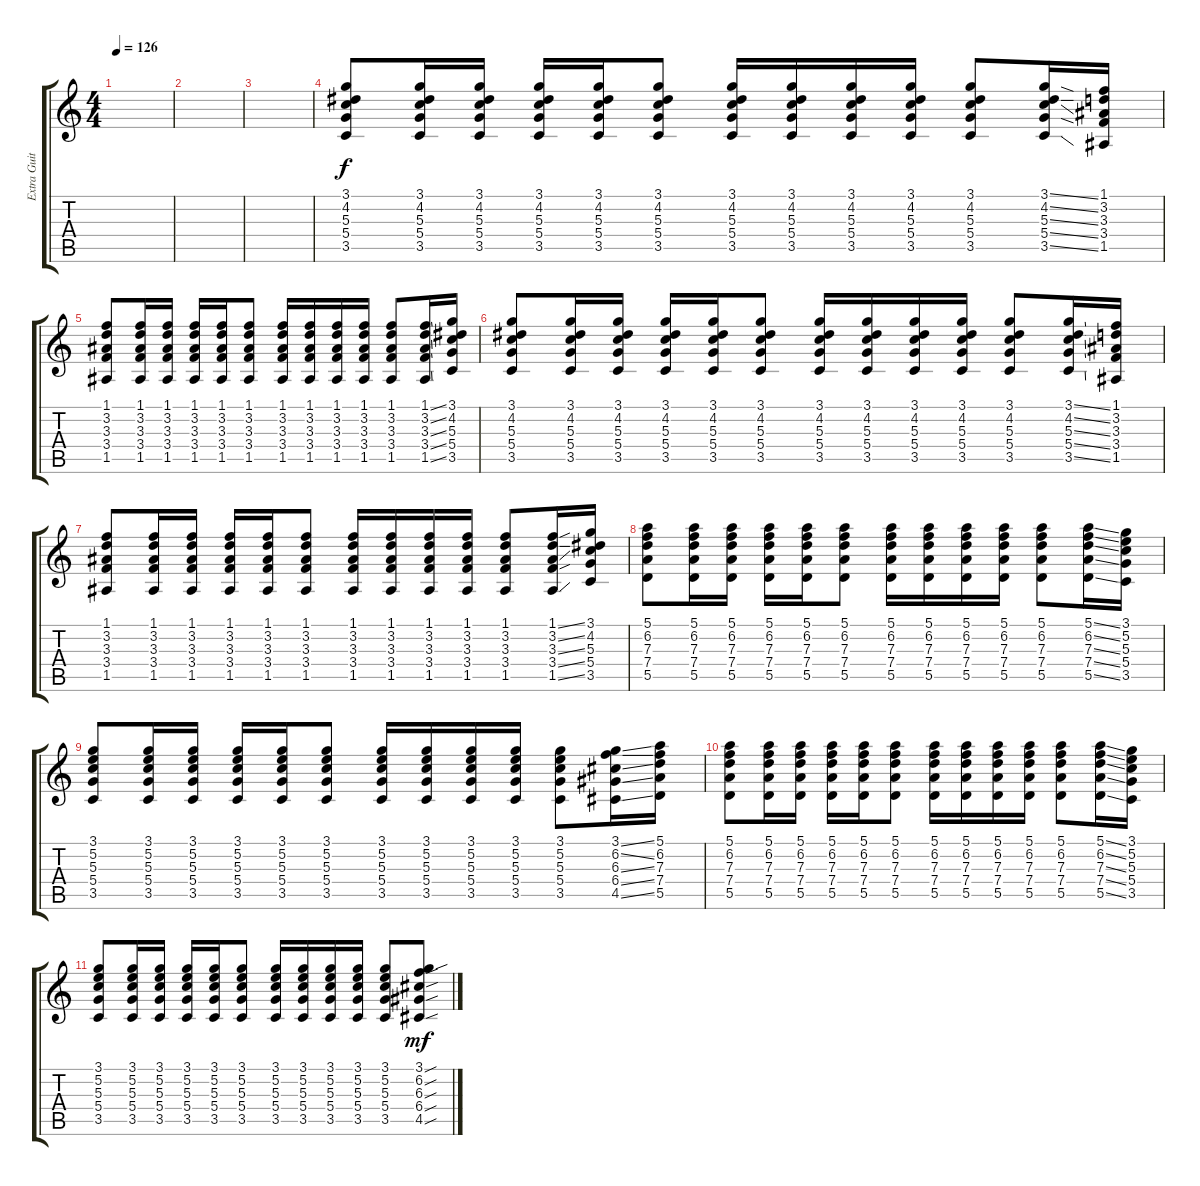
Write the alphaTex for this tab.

\track ("Extra Guitar" "Extra Guit") {instrument electricguitarclean}
\staff {score tabs}
\tuning (E4 B3 G3 D3 A2 E2) {hide}
\ts (4 4)
\tempo 126
\clef g2
\ks c
|
|
|
(3.1 4.2 5.3 5.4 3.5).8{dy f instrument pad1newage} (3.1 4.2 5.3 5.4 3.5).16 (3.1 4.2 5.3 5.4 3.5).16 (3.1 4.2 5.3 5.4 3.5).16 (3.1 4.2 5.3 5.4 3.5).16 (3.1 4.2 5.3 5.4 3.5).8 (3.1 4.2 5.3 5.4 3.5).16 (3.1 4.2 5.3 5.4 3.5).16 (3.1 4.2 5.3 5.4 3.5).16 (3.1 4.2 5.3 5.4 3.5).16 (3.1 4.2 5.3 5.4 3.5).8 (3.1{ss} 4.2{ss} 5.3{ss} 5.4{ss} 3.5{ss}).16 (1.1 3.2 3.3 3.4 1.5).16 |
(1.1 3.2 3.3 3.4 1.5).8 (1.1 3.2 3.3 3.4 1.5).16 (1.1 3.2 3.3 3.4 1.5).16 (1.1 3.2 3.3 3.4 1.5).16 (1.1 3.2 3.3 3.4 1.5).16 (1.1 3.2 3.3 3.4 1.5).8 (1.1 3.2 3.3 3.4 1.5).16 (1.1 3.2 3.3 3.4 1.5).16 (1.1 3.2 3.3 3.4 1.5).16 (1.1 3.2 3.3 3.4 1.5).16 (1.1 3.2 3.3 3.4 1.5).8 (1.1{ss} 3.2{ss} 3.3{ss} 3.4{ss} 1.5{ss}).16 (3.1 4.2 5.3 5.4 3.5).16 |
(3.1 4.2 5.3 5.4 3.5).8 (3.1 4.2 5.3 5.4 3.5).16 (3.1 4.2 5.3 5.4 3.5).16 (3.1 4.2 5.3 5.4 3.5).16 (3.1 4.2 5.3 5.4 3.5).16 (3.1 4.2 5.3 5.4 3.5).8 (3.1 4.2 5.3 5.4 3.5).16 (3.1 4.2 5.3 5.4 3.5).16 (3.1 4.2 5.3 5.4 3.5).16 (3.1 4.2 5.3 5.4 3.5).16 (3.1 4.2 5.3 5.4 3.5).8 (3.1{ss} 4.2{ss} 5.3{ss} 5.4{ss} 3.5{ss}).16 (1.1 3.2 3.3 3.4 1.5).16 |
(1.1 3.2 3.3 3.4 1.5).8 (1.1 3.2 3.3 3.4 1.5).16 (1.1 3.2 3.3 3.4 1.5).16 (1.1 3.2 3.3 3.4 1.5).16 (1.1 3.2 3.3 3.4 1.5).16 (1.1 3.2 3.3 3.4 1.5).8 (1.1 3.2 3.3 3.4 1.5).16 (1.1 3.2 3.3 3.4 1.5).16 (1.1 3.2 3.3 3.4 1.5).16 (1.1 3.2 3.3 3.4 1.5).16 (1.1 3.2 3.3 3.4 1.5).8 (1.1{ss} 3.2{ss} 3.3{ss} 3.4{ss} 1.5{ss}).16 (3.1 4.2 5.3 5.4 3.5).16 |
(5.1 6.2 7.3 7.4 5.5).8 (5.1 6.2 7.3 7.4 5.5).16 (5.1 6.2 7.3 7.4 5.5).16 (5.1 6.2 7.3 7.4 5.5).16 (5.1 6.2 7.3 7.4 5.5).16 (5.1 6.2 7.3 7.4 5.5).8 (5.1 6.2 7.3 7.4 5.5).16 (5.1 6.2 7.3 7.4 5.5).16 (5.1 6.2 7.3 7.4 5.5).16 (5.1 6.2 7.3 7.4 5.5).16 (5.1 6.2 7.3 7.4 5.5).8 (5.1{ss} 6.2{ss} 7.3{ss} 7.4{ss} 5.5{ss}).16 (3.1 5.2 5.3 5.4 3.5).16 |
(3.1 5.2 5.3 5.4 3.5).8 (3.1 5.2 5.3 5.4 3.5).16 (3.1 5.2 5.3 5.4 3.5).16 (3.1 5.2 5.3 5.4 3.5).16 (3.1 5.2 5.3 5.4 3.5).16 (3.1 5.2 5.3 5.4 3.5).8 (3.1 5.2 5.3 5.4 3.5).16 (3.1 5.2 5.3 5.4 3.5).16 (3.1 5.2 5.3 5.4 3.5).16 (3.1 5.2 5.3 5.4 3.5).16 (3.1 5.2 5.3 5.4 3.5).8 (3.1{ss} 6.2{ss} 6.3{ss} 6.4{ss} 4.5{ss}).16 (5.1 6.2 7.3 7.4 5.5).16 |
(5.1 6.2 7.3 7.4 5.5).8 (5.1 6.2 7.3 7.4 5.5).16 (5.1 6.2 7.3 7.4 5.5).16 (5.1 6.2 7.3 7.4 5.5).16 (5.1 6.2 7.3 7.4 5.5).16 (5.1 6.2 7.3 7.4 5.5).8 (5.1 6.2 7.3 7.4 5.5).16 (5.1 6.2 7.3 7.4 5.5).16 (5.1 6.2 7.3 7.4 5.5).16 (5.1 6.2 7.3 7.4 5.5).16 (5.1 6.2 7.3 7.4 5.5).8 (5.1{ss} 6.2{ss} 7.3{ss} 7.4{ss} 5.5{ss}).16 (3.1 5.2 5.3 5.4 3.5).16 |
(3.1 5.2 5.3 5.4 3.5).8 (3.1 5.2 5.3 5.4 3.5).16 (3.1 5.2 5.3 5.4 3.5).16 (3.1 5.2 5.3 5.4 3.5).16 (3.1 5.2 5.3 5.4 3.5).16 (3.1 5.2 5.3 5.4 3.5).8 (3.1 5.2 5.3 5.4 3.5).16 (3.1 5.2 5.3 5.4 3.5).16 (3.1 5.2 5.3 5.4 3.5).16 (3.1 5.2 5.3 5.4 3.5).16 (3.1 5.2 5.3 5.4 3.5).8 (3.1{sou} 6.2{sou} 6.3{sou} 6.4{sou} 4.5{sou}).8{dy mf}
